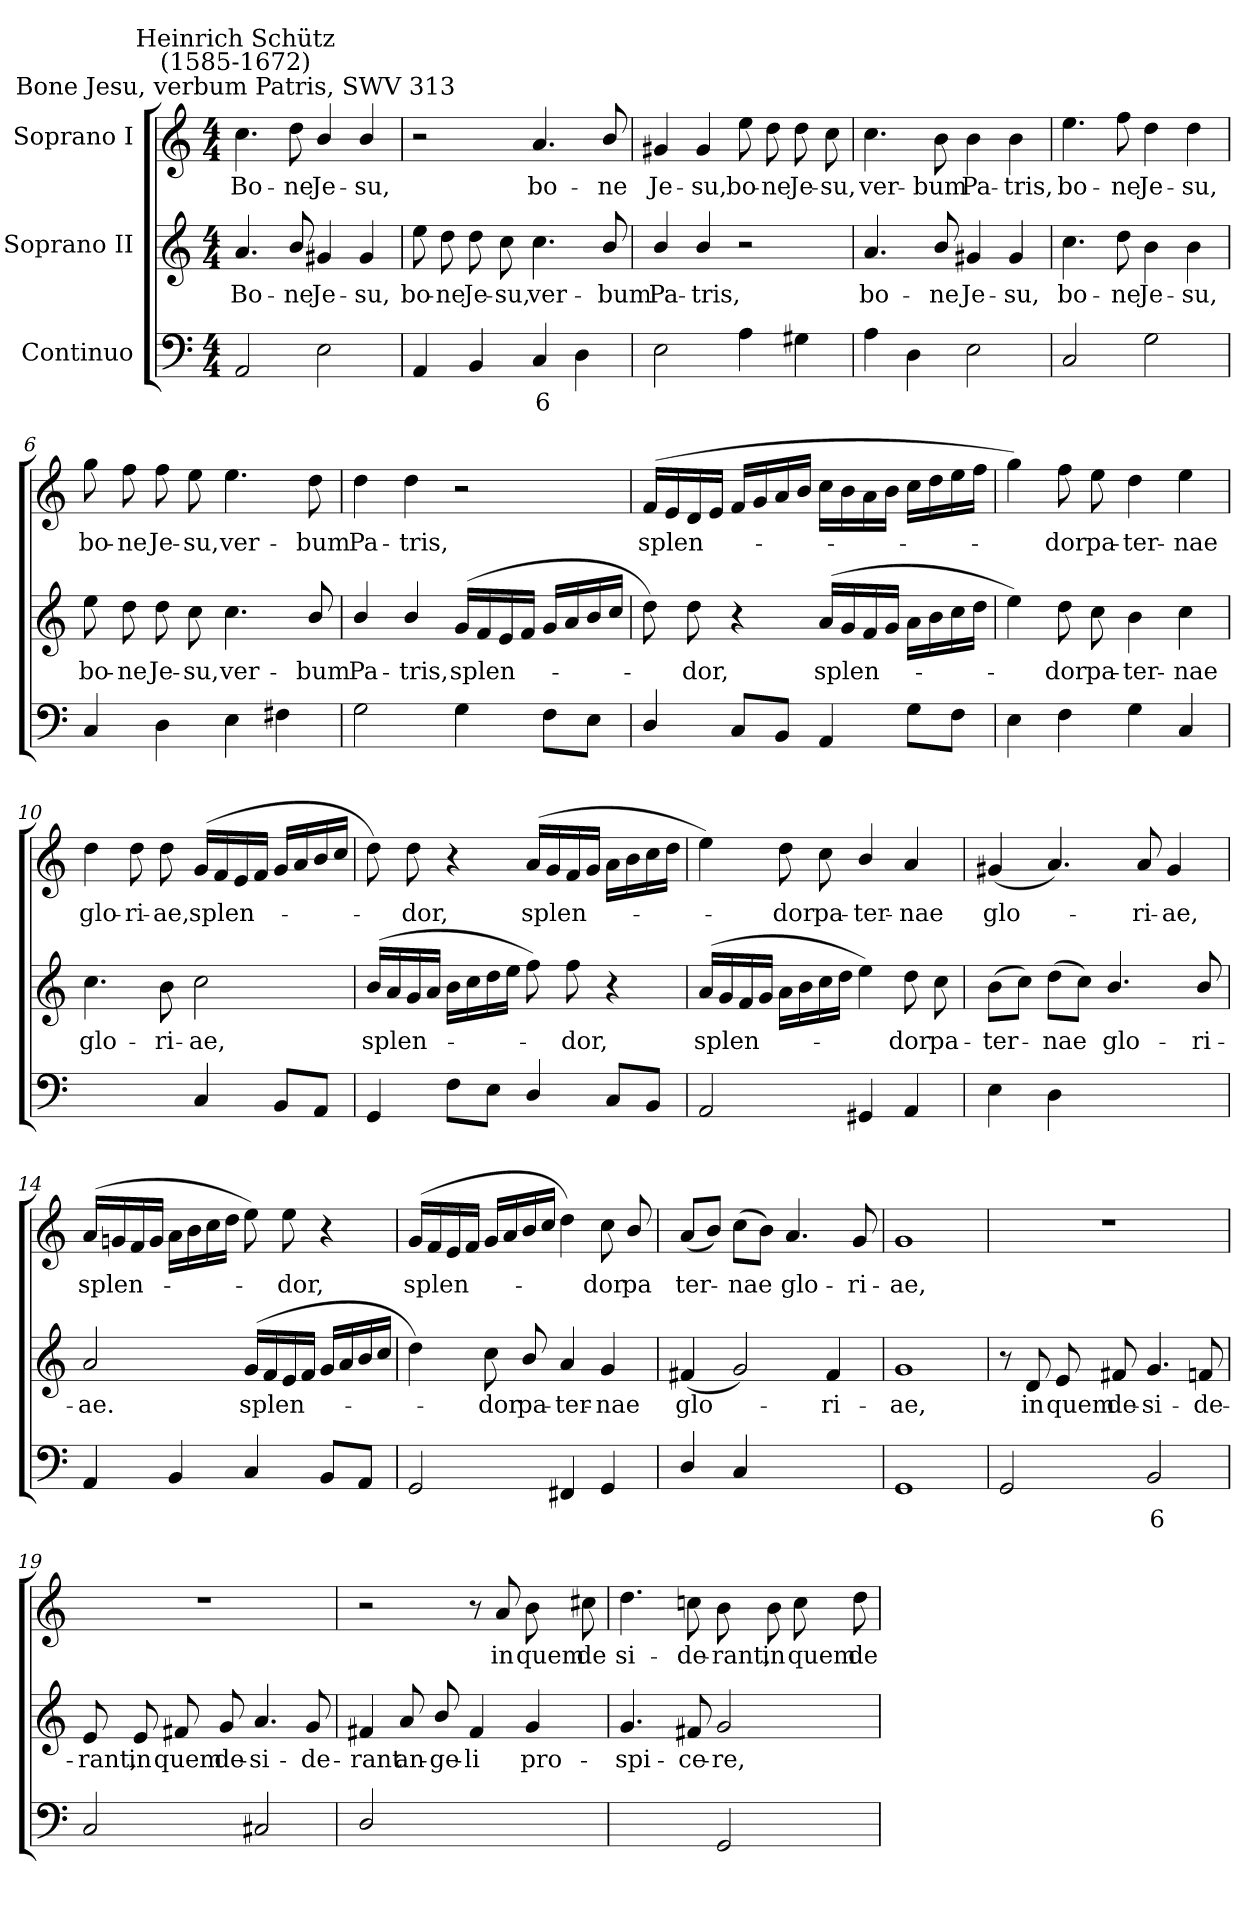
**kern	**text	**kern	**text	**kern	**text
*part3	*part3	*part2	*part2	*part1	*part1
*staff3	*staff3	*staff2	*staff2	*staff1	*staff1
*I"Continuo	*	*I"Soprano II	*	*I"Soprano I	*
*clefF4	*	*clefG2	*	*clefG2	*
*k[]	*	*k[]	*	*k[]	*
*C:	*	*C:	*	*C:	*
*M4/4	*	*M4/4	*	*M4/4	*
=1	=1	=1	=1	=1	=1
!	!	!	!	!LO:TX:a:cj:t=Bone Jesu, verbum Patris, SWV 313	!
!	!	!	!	!LO:TX:a:cj:t=Heinrich Schütz\n(1585-1672)	!
!	!	!	!LO:LY:b	!	!LO:LY:b
2AA	.	4.a	Bo-	4.cc	Bo-
!	!	!	!LO:LY:b	!	!LO:LY:b
.	.	8b/	-ne	8dd	-ne
!	!	!	!LO:LY:b	!	!LO:LY:b
2E	.	4g#X	Je-	4b/	Je-
!	!	!	!LO:LY:b	!	!LO:LY:b
.	.	4g#	-su,	4b/	-su,
=2	=2	=2	=2	=2	=2
!	!	!	!LO:LY:b	!	!
4AA	.	8ee	bo-	2r	.
!	!	!	!LO:LY:b	!	!
.	.	8dd	-ne	.	.
!	!	!	!LO:LY:b	!	!
4BB	.	8dd	Je-	.	.
!	!	!	!LO:LY:b	!	!
.	.	8cc	-su,	.	.
!	!LO:LY:b	!	!LO:LY:b	!	!LO:LY:b
4C	6	4.cc	ver-	4.a	bo-
4D	.	.	.	.	.
!	!	!	!LO:LY:b	!	!LO:LY:b
.	.	8b/	-bum	8b/	-ne
=3	=3	=3	=3	=3	=3
!	!	!	!LO:LY:b	!	!LO:LY:b
2E	.	4b/	Pa-	4g#X	Je-
!	!	!	!LO:LY:b	!	!LO:LY:b
.	.	4b/	-tris,	4g#	-su,
!	!	!	!	!	!LO:LY:b
4A	.	2r	.	8ee	bo-
!	!	!	!	!	!LO:LY:b
.	.	.	.	8dd	-ne
!	!	!	!	!	!LO:LY:b
4G#X	.	.	.	8dd	Je-
!	!	!	!	!	!LO:LY:b
.	.	.	.	8cc	-su,
=4	=4	=4	=4	=4	=4
!	!	!	!LO:LY:b	!	!LO:LY:b
4A	.	4.a	bo-	4.cc	ver-
4D	.	.	.	.	.
!	!	!	!LO:LY:b	!	!LO:LY:b
.	.	8b/	-ne	8b	-bum
!	!	!	!LO:LY:b	!	!LO:LY:b
2E	.	4g#X	Je-	4b	Pa-
!	!	!	!LO:LY:b	!	!LO:LY:b
.	.	4g#	-su,	4b	-tris,
=5	=5	=5	=5	=5	=5
!	!	!	!LO:LY:b	!	!LO:LY:b
2C	.	4.cc	bo-	4.ee	bo-
!	!	!	!LO:LY:b	!	!LO:LY:b
.	.	8dd	-ne	8ff	-ne
!	!	!	!LO:LY:b	!	!LO:LY:b
2G	.	4b	Je-	4dd	Je-
!	!	!	!LO:LY:b	!	!LO:LY:b
.	.	4b	-su,	4dd	-su,
!!LO:LB:g=z
=6	=6	=6	=6	=6	=6
!	!	!	!LO:LY:b	!	!LO:LY:b
4C	.	8ee	bo-	8gg	bo-
!	!	!	!LO:LY:b	!	!LO:LY:b
.	.	8dd	-ne	8ff	-ne
!	!	!	!LO:LY:b	!	!LO:LY:b
4D	.	8dd	Je-	8ff	Je-
!	!	!	!LO:LY:b	!	!LO:LY:b
.	.	8cc	-su,	8ee	-su,
!	!	!	!LO:LY:b	!	!LO:LY:b
4E	.	4.cc	ver-	4.ee	ver-
4F#X	.	.	.	.	.
!	!	!	!LO:LY:b	!	!LO:LY:b
.	.	8b/	-bum	8dd	-bum
=7	=7	=7	=7	=7	=7
!	!	!	!LO:LY:b	!	!LO:LY:b
2G	.	4b/	Pa-	4dd	Pa-
!	!	!	!LO:LY:b	!	!LO:LY:b
.	.	4b/	-tris,	4dd	-tris,
!	!	!	!LO:LY:b	!	!
4G	.	(<16gLL	splen-	2r	.
.	.	16f	.	.	.
.	.	16e	.	.	.
.	.	16fJJ	.	.	.
8FL	.	16gLL	.	.	.
.	.	16a	.	.	.
8EJ	.	16b	.	.	.
.	.	16ccJJ	.	.	.
=8	=8	=8	=8	=8	=8
!	!	!	!	!	!LO:LY:b
4D/	.	8dd)	.	(>16fLL	splen-
.	.	.	.	16e	.
!	!	!	!LO:LY:b	!	!
.	.	8dd	dor,	16d	.
.	.	.	.	16eJJ	.
8CL	.	4r	.	16fLL	.
.	.	.	.	16g	.
8BBJ	.	.	.	16a	.
.	.	.	.	16bJJ	.
!	!	!	!LO:LY:b	!	!
4AA	.	(>16aLL	splen-	16ccLL	.
.	.	16g	.	16b	.
.	.	16f	.	16a	.
.	.	16gJJ	.	16bJJ	.
8GL	.	16aLL	.	16ccLL	.
.	.	16b	.	16dd	.
8FJ	.	16cc	.	16ee	.
.	.	16ddJJ	.	16ffJJ	.
=9	=9	=9	=9	=9	=9
4E	.	4ee)	.	4gg)	.
!	!	!	!LO:LY:b	!	!LO:LY:b
4F	.	8dd	dor	8ff	dor
!	!	!	!LO:LY:b	!	!LO:LY:b
.	.	8cc	pa-	8ee	pa-
!	!	!	!LO:LY:b	!	!LO:LY:b
4G	.	4b	-ter-	4dd	-ter-
!	!	!	!LO:LY:b	!	!LO:LY:b
4C	.	4cc	-nae	4ee	-nae
!!LO:LB:g=z
=10	=10	=10	=10	=10	=10
!	!LO:LY:b	!	!LO:LY:b	!	!LO:LY:b
[4GGyy	4	4.cc	glo-	4dd	glo-
!	!LO:LY:b	!	!	!	!LO:LY:b
4GGyy]	3	.	.	8dd	-ri-
!	!	!	!LO:LY:b	!	!LO:LY:b
.	.	8b	-ri-	8dd	-ae,
!	!	!	!LO:LY:b	!	!LO:LY:b
4C	.	2cc	-ae,	(<16gLL	splen-
.	.	.	.	16f	.
.	.	.	.	16e	.
.	.	.	.	16fJJ	.
8BBL	.	.	.	16gLL	.
.	.	.	.	16a	.
8AAJ	.	.	.	16b	.
.	.	.	.	16ccJJ	.
=11	=11	=11	=11	=11	=11
!	!	!	!LO:LY:b	!	!
4GG	.	(>16bLL	splen-	8dd)	.
.	.	16a	.	.	.
!	!	!	!	!	!LO:LY:b
.	.	16g	.	8dd	dor,
.	.	16aJJ	.	.	.
8FL	.	16bLL	.	4r	.
.	.	16cc	.	.	.
8EJ	.	16dd	.	.	.
.	.	16eeJJ	.	.	.
!	!	!	!	!	!LO:LY:b
4D/	.	8ff)	.	(>16aLL	splen-
.	.	.	.	16g	.
!	!	!	!LO:LY:b	!	!
.	.	8ff	dor,	16f	.
.	.	.	.	16gJJ	.
8CL	.	4r	.	16aLL	.
.	.	.	.	16b	.
8BBJ	.	.	.	16cc	.
.	.	.	.	16ddJJ	.
=12	=12	=12	=12	=12	=12
!	!	!	!LO:LY:b	!	!
2AA	.	(>16aLL	splen-	4ee)	.
.	.	16g	.	.	.
.	.	16f	.	.	.
.	.	16gJJ	.	.	.
!	!	!	!	!	!LO:LY:b
.	.	16aLL	.	8dd	dor
.	.	16b	.	.	.
!	!	!	!	!	!LO:LY:b
.	.	16cc	.	8cc	pa-
.	.	16ddJJ	.	.	.
!	!	!	!	!	!LO:LY:b
4GG#X	.	4ee)	.	4b/	-ter-
!	!	!	!LO:LY:b	!	!LO:LY:b
4AA	.	8dd	dor	4a	-nae
!	!	!	!LO:LY:b	!	!
.	.	8cc	pa-	.	.
=13	=13	=13	=13	=13	=13
!	!	!	!LO:LY:b	!	!LO:LY:b
4E	.	(>8bL	-ter-	(<4g#X	glo-
.	.	8ccJ)	.	.	.
!	!	!	!LO:LY:b	!	!
4D	.	(>8ddL	nae	4.a)	.
.	.	8ccJ)	.	.	.
!	!LO:LY:b	!	!LO:LY:b	!	!
[4Eyy	4	4.b/	glo-	.	.
!	!	!	!	!	!LO:LY:b
.	.	.	.	8a	ri-
!	!	!	!	!	!LO:LY:b
4Eyy]	.	.	.	4g#	-ae,
!	!	!	!LO:LY:b	!	!
.	.	8b/	-ri-	.	.
!!LO:LB:g=z
=14	=14	=14	=14	=14	=14
!	!	!	!LO:LY:b	!	!LO:LY:b
4AA	.	2a	-ae.	(>16aLL	splen-
.	.	.	.	16gn	.
.	.	.	.	16f	.
.	.	.	.	16gJJ	.
4BB	.	.	.	16aLL	.
.	.	.	.	16b	.
.	.	.	.	16cc	.
.	.	.	.	16ddJJ	.
!	!	!	!LO:LY:b	!	!
4C	.	(<16gLL	splen-	8ee)	.
.	.	16f	.	.	.
!	!	!	!	!	!LO:LY:b
.	.	16e	.	8ee	dor,
.	.	16fJJ	.	.	.
8BBL	.	16gLL	.	4r	.
.	.	16a	.	.	.
8AAJ	.	16b	.	.	.
.	.	16ccJJ	.	.	.
=15	=15	=15	=15	=15	=15
!	!	!	!	!	!LO:LY:b
2GG	.	4dd)	.	(<16gLL	splen-
.	.	.	.	16f	.
.	.	.	.	16e	.
.	.	.	.	16fJJ	.
!	!	!	!LO:LY:b	!	!
.	.	8cc	dor	16gLL	.
.	.	.	.	16a	.
!	!	!	!LO:LY:b	!	!
.	.	8b/	pa-	16b	.
.	.	.	.	16ccJJ	.
!	!	!	!LO:LY:b	!	!
4FF#X	.	4a	-ter-	4dd)	.
!	!	!	!LO:LY:b	!	!LO:LY:b
4GG	.	4g	-nae	8cc	dor
!	!	!	!	!	!LO:LY:b
.	.	.	.	8b/	pa
=16	=16	=16	=16	=16	=16
!	!	!	!LO:LY:b	!	!LO:LY:b
4D/	.	(<4f#X	glo-	(<8aL	ter-
.	.	.	.	8bJ)	.
!	!	!	!	!	!LO:LY:b
4C	.	2g)	.	(>8ccL	nae
.	.	.	.	8bJ)	.
!	!LO:LY:b	!	!	!	!LO:LY:b
[4D/yy	4	.	.	4.a	glo-
!	!	!	!LO:LY:b	!	!
4Dyy]	.	4f#	ri-	.	.
!	!	!	!	!	!LO:LY:b
.	.	.	.	8g	-ri-
=17	=17	=17	=17	=17	=17
!	!	!	!LO:LY:b	!	!LO:LY:b
1GG	.	1g	-ae,	1g	-ae,
=18	=18	=18	=18	=18	=18
2GG	.	8r	.	1r	.
!	!	!	!LO:LY:b	!	!
.	.	8d	in	.	.
!	!	!	!LO:LY:b	!	!
.	.	8e	quem	.	.
!	!	!	!LO:LY:b	!	!
.	.	8f#X	de-	.	.
!	!LO:LY:b	!	!LO:LY:b	!	!
2BB	6	4.g	-si-	.	.
!	!	!	!LO:LY:b	!	!
.	.	8fn	-de-	.	.
!!LO:LB:g=z
=19	=19	=19	=19	=19	=19
!	!	!	!LO:LY:b	!	!
2C	.	8e	-rant,	1r	.
!	!	!	!LO:LY:b	!	!
.	.	8e	in	.	.
!	!	!	!LO:LY:b	!	!
.	.	8f#X	quem	.	.
!	!	!	!LO:LY:b	!	!
.	.	8g	de-	.	.
!	!	!	!LO:LY:b	!	!
2C#X	.	4.a	-si-	.	.
!	!	!	!LO:LY:b	!	!
.	.	8g	-de-	.	.
=20	=20	=20	=20	=20	=20
!	!	!	!LO:LY:b	!	!
2D/	.	4f#X	-rant	2r	.
!	!	!	!LO:LY:b	!	!
.	.	8a	an-	.	.
!	!	!	!LO:LY:b	!	!
.	.	8b/	-ge-	.	.
!	!	!	!LO:LY:b	!	!
(<[4D/yy	.	4f#	-li	8r	.
!	!	!	!	!	!LO:LY:b
.	.	.	.	8a	in
!	!LO:LY:b	!	!LO:LY:b	!	!LO:LY:b
4D/yy_	4	4g	pro-	8b	quem
!	!	!	!	!	!LO:LY:b
.	.	.	.	8cc#X	de
=21	=21	=21	=21	=21	=21
!	!	!	!LO:LY:b	!	!LO:LY:b
4D/yy_)	.	4.g	-spi-	4.dd	si-
4D/yy]	.	.	.	.	.
!	!	!	!LO:LY:b	!	!LO:LY:b
.	.	8f#X	-ce-	8ccn	-de-
!	!	!	!LO:LY:b	!	!LO:LY:b
2GG	.	2g	-re,	8b	-rant,
!	!	!	!	!	!LO:LY:b
.	.	.	.	8b	in
!	!	!	!	!	!LO:LY:b
.	.	.	.	8cc	quem
!	!	!	!	!	!LO:LY:b
.	.	.	.	8dd	de-
=	=	=	=	=	=
*-	*-	*-	*-	*-	*-
